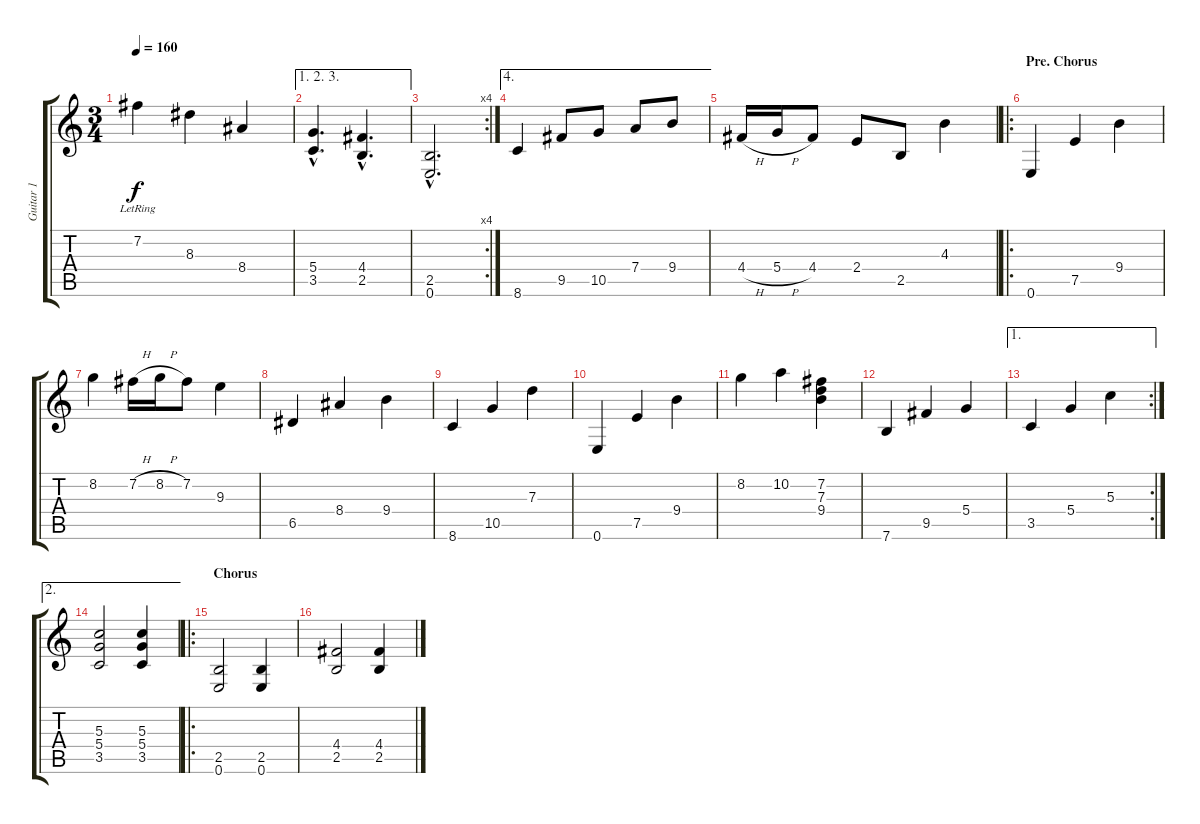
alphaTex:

\track ("Guitar 1" "Guitar 1") {instrument distortionguitar}
\staff {score tabs}
\tuning (E4 B3 G3 D3 A2 E2) {hide}
\ts (3 4)
\tempo 160
\clef g2
\ks c
7.2{lr}.4{dy f} 8.3.4 8.4.4 |
\ae (1 2 3)
(5.4{hac} 3.5{hac}).4{d} (4.4{hac} 2.5{hac}).4{d} |
\rc 4
(2.5{hac} 0.6{hac}).2{d} |
\ae 4
8.6.4 9.5.8 10.5.8 7.4.8 9.4.8 |
4.4{h}.16 5.4{h}.16 4.4.8 2.4.8 2.5.8 4.3.4 |
\ro
\section ("" "Pre. Chorus")
0.6.4 7.5.4 9.4.4 |
8.2.4 7.2{h}.16 8.2{h}.16 7.2.8 9.3.4 |
6.5.4 8.4.4 9.4.4 |
8.6.4 10.5.4 7.3.4 |
0.6.4 7.5.4 9.4.4 |
8.2.4 10.2.4 (7.2 7.3 9.4).4 |
7.6.4 9.5.4 5.4.4 |
\ae 1
\rc 2
3.5.4 5.4.4 5.3.4 |
\ae 2
(5.3 5.4 3.5).2 (5.3 5.4 3.5).4 |
\ro
\section ("" "Chorus")
(2.5 0.6).2 (2.5 0.6).4 |
(4.4 2.5).2 (4.4 2.5).4
